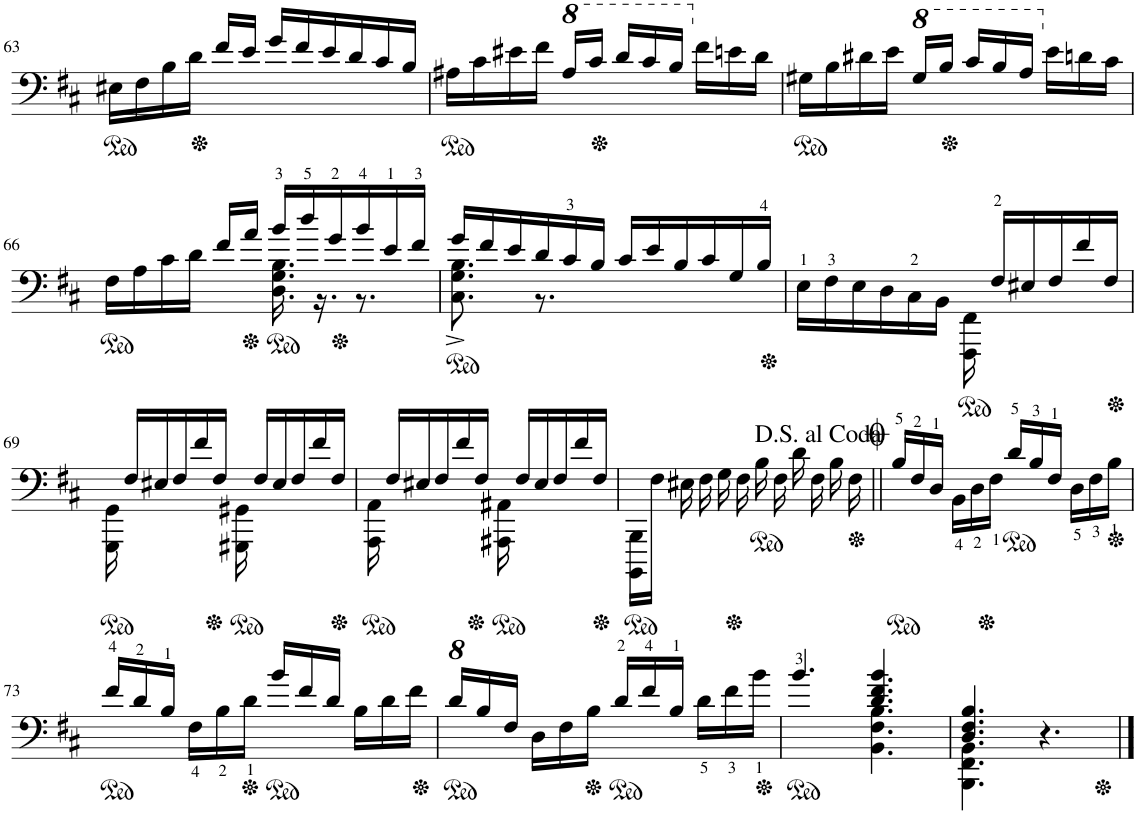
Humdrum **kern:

**kern
*part1
*staff1
*I"Piano
*I'Pno.
!!LO:PB:g=z
*clefF4
*k[f#c#]
*M6/8
*ped
=63
16E#X\LL
16F#\
16B\
16d\JJ
*Xped
16f#/LL
16e/JJ
16g/LL
16f#/
16e/
16d/
16c#/
16B/JJ
=64
*ped
16A#X\LL
16c#\
16e#X\
16f#\JJ
*8va
16a#/LL
16cc#/JJ
*Xped
16dd/LL
16cc#/
16b/JJ
*X8va
16f#\LL
16en\
16d\JJ
=65
*ped
16G#X\LL
16B\
16d#X\
16e\JJ
*8va
16g#/LL
16b/JJ
*Xped
16cc#/LL
16b/
16a/JJ
*X8va
16e\LL
16dn\
16c#\JJ
!!LO:LB:g=z
=66
*ped
*^
16F#\LL	4.ryy
16A\	.
16c#\	.
16d\JJ	.
16f#/LL	.
16a/JJ	.
*Xped	*
*ped	*
16b/LL	16.D\ 16.G\ 16.B\
16dd/	.
.	16.r
16g/	.
*Xped	*
16b/	8.r
16e/	.
16f#/JJ	.
=67	=67
*ped	*
16g/LL	8.C#\^ 8.G\^ 8.B\^
16f#/	.
16e/	.
16d/	8.r
16c#/	.
16B/JJ	.
16c#/LL	4.ryy
16e/	.
16B/	.
16c#/	.
16G/	.
16B/JJ	.
*v	*v
=68
*Xped
16E\LL
16F#\
16E\
16D\
16C#\
16BB\JJ
*ped
16FFF#\ 16FF#\
16F#/LL
16E#X/
16F#/
16f#/
16F#/JJ
!!LO:LB:g=z
=69
*Xped
*ped
16GGG\ 16GG\
16F#/LL
16E#X/
16F#/
16f#/
16F#/JJ
*Xped
*ped
16GGG#X\ 16GG#X\
16F#/LL
16E#/
16F#/
16f#/
16F#/JJ
=70
*Xped
*ped
16AAA\ 16AA\
16F#/LL
16E#X/
16F#/
16f#/
16F#/JJ
*Xped
*ped
16AAA#X\ 16AA#X\
16F#/LL
16E#/
16F#/
16f#/
16F#/JJ
=71
*Xped
*ped
*^
16ryy	16BBBB\ 16BBB\LL
16ryy	16F#\JJ
16E#X\	16ryy
16ryy	16F#\
16G\	16ryy
16ryy	16F#\
*Xped	*
*ped	*
16B\	16ryy
16ryy	16F#\
16d\	16ryy
16ryy	16F#\
16B\	16ryy
16ryy	16F#\
*v	*v
=72||
*Xped
*ped
16B/LL
16F#/
16D/JJ
16BB<\LL
16D<\
16F#<\JJ
*Xped
*ped
16d/LL
16B/
16F#/JJ
16D<\LL
16F#<\
16B<\JJ
!!LO:LB:g=z
=73
*Xped
*ped
16f#/LL
16d/
16B/JJ
16F#<\LL
16B<\
16d<\JJ
*Xped
*ped
16b/LL
16f#/
16d/JJ
16B\LL
16d\
16f#\JJ
=74
*Xped
*ped
16dd/LL
*8va
16b/
16f#/JJ
16d\LL
16f#\
16b\JJ
*Xped
*ped
16dd/LL
16ff#/
16b/JJ
16dd<\LL
16ff#<\
16bb<\JJ
=75
*Xped
*ped
*^
4.bb/	4.ryy
*X8va	*
4.d/ 4.f#/ 4.b/	4.BB\ 4.F#\ 4.B\
=76	=76
4.D/ 4.F#/ 4.B/	4.BBB\ 4.FF#\ 4.BB\
4.r	4.ryy
*Xped	*
*v	*v
==
*-
